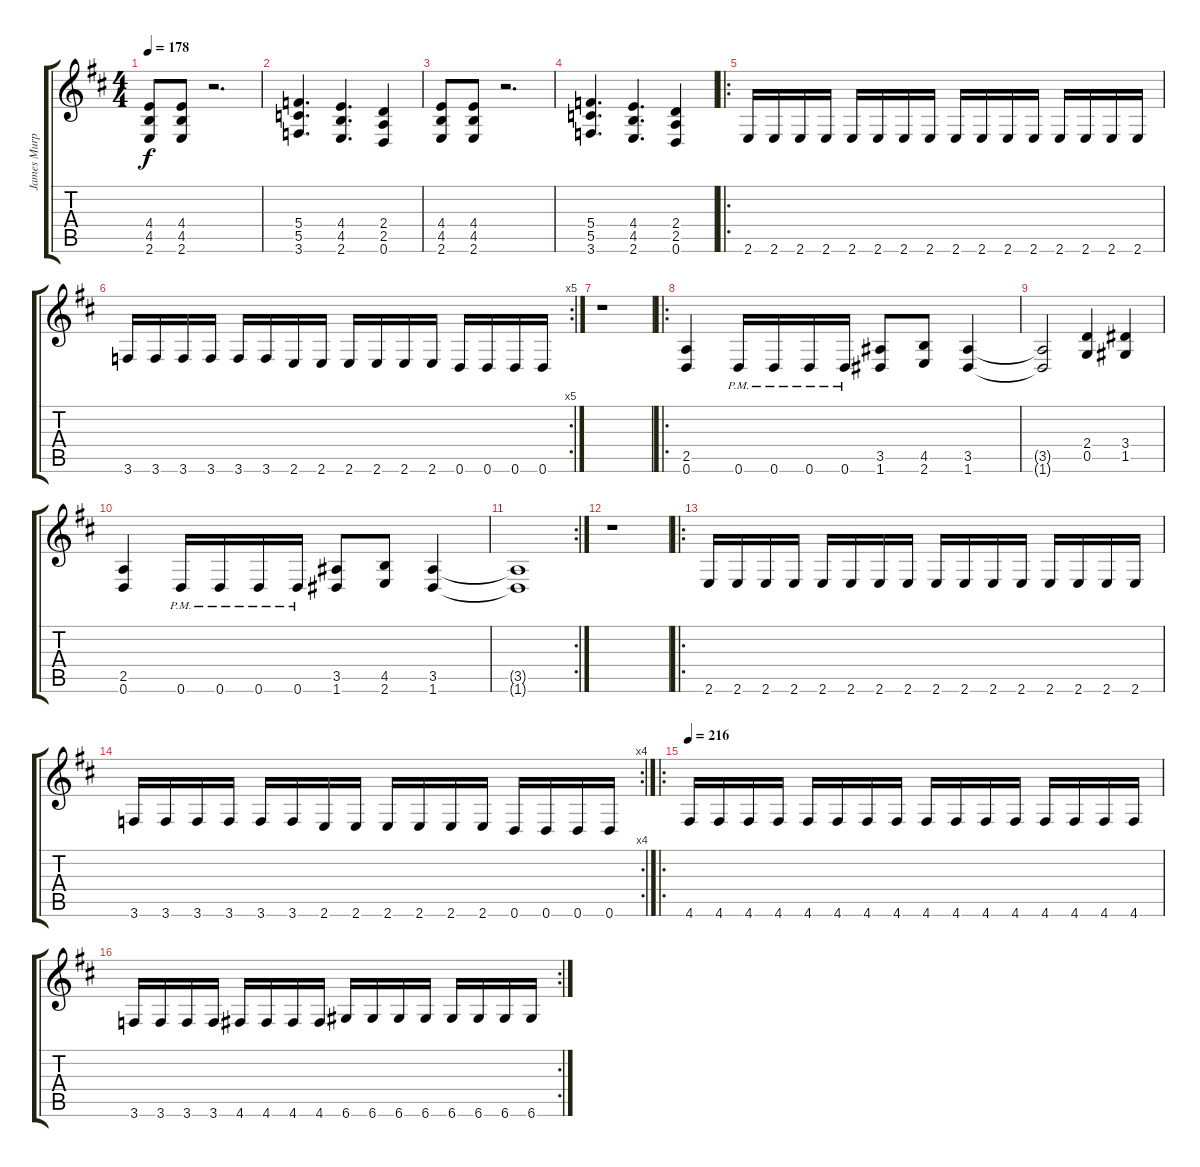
\track ("James Murphy" "James Murp") {instrument overdrivenguitar}
\staff {score tabs}
\tuning (D4 A3 F3 C3 G2 D2) {hide}
\ts (4 4)
\tempo 178
\clef g2
\ks d
(4.4 4.5 2.6).8{dy f instrument overdrivenguitar} (4.4 4.5 2.6).8 r.2{d} |
(5.4 5.5 3.6).4{d} (4.4 4.5 2.6).4{d} (2.4 2.5 0.6).4 |
(4.4 4.5 2.6).8 (4.4 4.5 2.6).8 r.2{d} |
(5.4 5.5 3.6).4{d} (4.4 4.5 2.6).4{d} (2.4 2.5 0.6).4 |
\ro
2.6.16 2.6.16 2.6.16 2.6.16 2.6.16 2.6.16 2.6.16 2.6.16 2.6.16 2.6.16 2.6.16 2.6.16 2.6.16 2.6.16 2.6.16 2.6.16 |
\rc 5
3.6.16 3.6.16 3.6.16 3.6.16 3.6.16 3.6.16 2.6.16 2.6.16 2.6.16 2.6.16 2.6.16 2.6.16 0.6.16 0.6.16 0.6.16 0.6.16 |
r.1 |
\ro
(2.5 0.6).4 0.6{pm}.16 0.6{pm}.16 0.6{pm}.16 0.6{pm}.16 (3.5 1.6).8 (4.5 2.6).8 (3.5 1.6).4 |
(3.5{t} 1.6{t}).2 (2.4 0.5).4 (3.4 1.5).4 |
(2.5 0.6).4 0.6{pm}.16 0.6{pm}.16 0.6{pm}.16 0.6{pm}.16 (3.5 1.6).8 (4.5 2.6).8 (3.5 1.6).4 |
\rc 2
(3.5{t} 1.6{t}).1 |
r.1 |
\ro
2.6.16 2.6.16 2.6.16 2.6.16 2.6.16 2.6.16 2.6.16 2.6.16 2.6.16 2.6.16 2.6.16 2.6.16 2.6.16 2.6.16 2.6.16 2.6.16 |
\rc 4
3.6.16 3.6.16 3.6.16 3.6.16 3.6.16 3.6.16 2.6.16 2.6.16 2.6.16 2.6.16 2.6.16 2.6.16 0.6.16 0.6.16 0.6.16 0.6.16 |
\ro
\tempo 216
4.6.16 4.6.16 4.6.16 4.6.16 4.6.16 4.6.16 4.6.16 4.6.16 4.6.16 4.6.16 4.6.16 4.6.16 4.6.16 4.6.16 4.6.16 4.6.16 |
\rc 2
3.6.16 3.6.16 3.6.16 3.6.16 4.6.16 4.6.16 4.6.16 4.6.16 6.6.16 6.6.16 6.6.16 6.6.16 6.6.16 6.6.16 6.6.16 6.6.16
